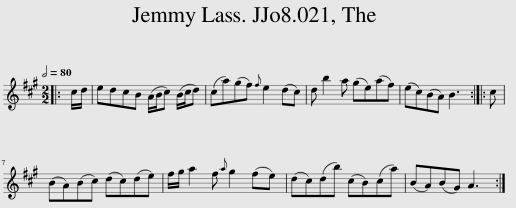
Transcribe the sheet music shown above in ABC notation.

X:1
L:1/8
Q:1/2=80
M:2/2
I:linebreak $
K:A
V:1 treble
V:1
|: c/d/ | edcB (A/B/c) (B/c/d) | (ca)(gf){f} e2 (dc) | d b2 a (ge)(af) | (ec)(BA) B3 :: %5
 c |$ (BA)(Bc) (dc)(de) | f/g/ a2 f{a} g2 (fe) | (dc)(db) (cB)(ca) | (BA)(BG) A3 :| %10
